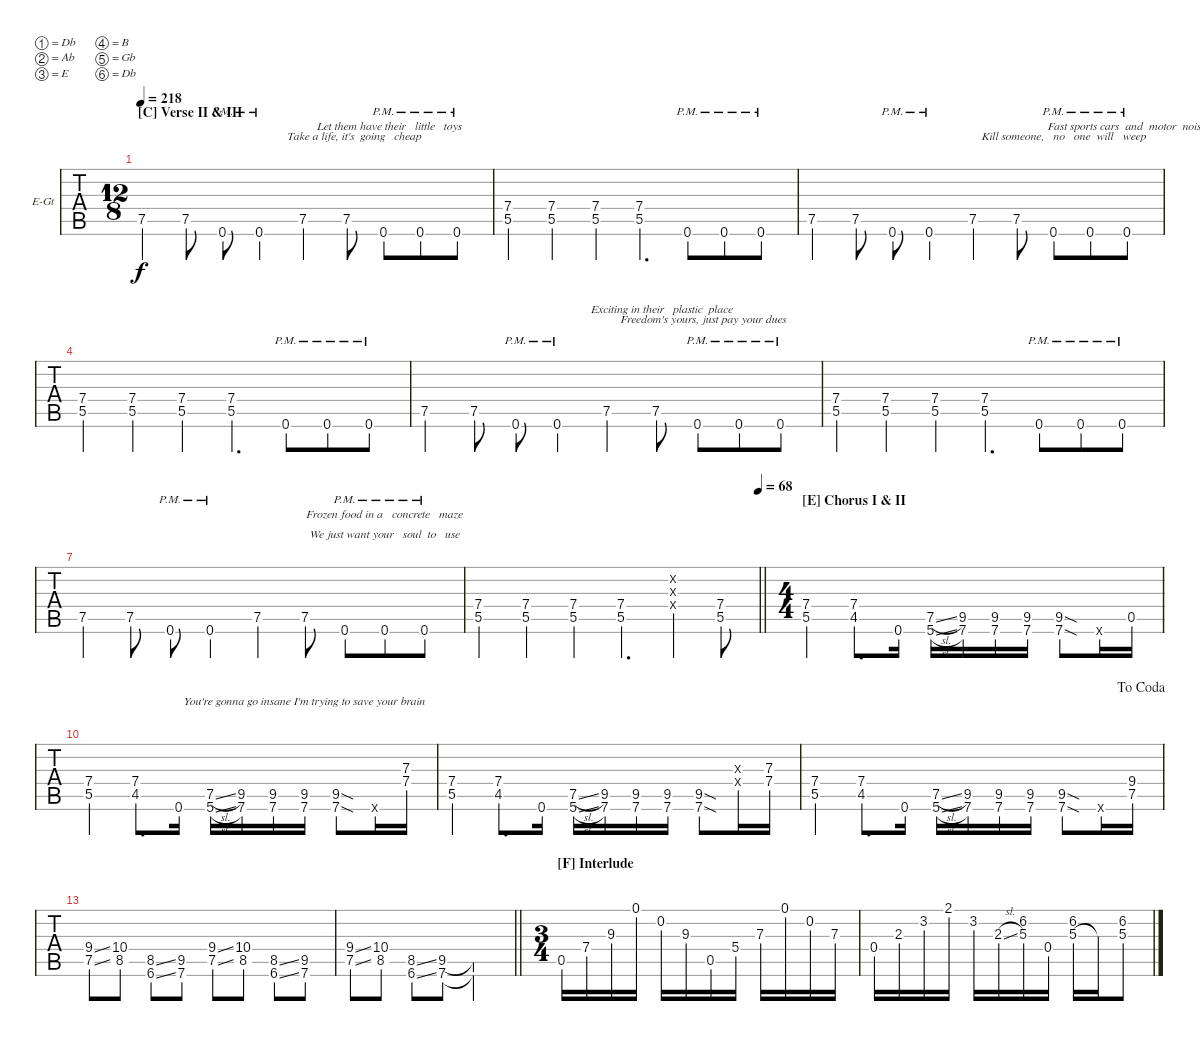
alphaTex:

\bracketExtendMode nobrackets
\firstSystemTrackNameOrientation horizontal
\otherSystemsTrackNameOrientation horizontal
\defaultBarNumberDisplay FirstOfSystem
\track ("Guitar 1" "E-Gt") {instrument distortionguitar}
\staff {tabs}
\tuning (Db4 Ab3 E3 B2 Gb2 Db2)
\ts (12 8)
\section ("C" "Verse II & III")
\tempo 218
\clef g2
\ks g
7.5.4{lyrics (0 "") lyrics (1 "") lyrics (2 "") lyrics (3 "") lyrics (4 "") dy f} 7.5.8{lyrics (0 "") lyrics (1 "") lyrics (2 "") lyrics (3 "") lyrics (4 "")} 0.6{pm}.8{lyrics (0 "") lyrics (1 "") lyrics (2 "") lyrics (3 "") lyrics (4 "")} 0.6{pm}.4{lyrics (0 "") lyrics (1 "") lyrics (2 "") lyrics (3 "") lyrics (4 "")} 7.5.4{lyrics (0 "") lyrics (1 "") lyrics (2 "") lyrics (3 "") lyrics (4 "")} 7.5.8{lyrics (0 "") lyrics (1 "") lyrics (2 "     Take a life, it's  going   cheap") lyrics (3 "") lyrics (4 "")} 0.6{pm}.8{lyrics (0 "    Let them have their   little   toys") lyrics (1 "") lyrics (2 "") lyrics (3 "") lyrics (4 "")} 0.6{pm}.8{lyrics (0 "") lyrics (1 "") lyrics (2 "") lyrics (3 "") lyrics (4 "")} 0.6{pm}.8{lyrics (0 "") lyrics (1 "") lyrics (2 "") lyrics (3 "") lyrics (4 "")} |
(7.4 5.5).4{lyrics (0 "") lyrics (1 "") lyrics (2 "") lyrics (3 "") lyrics (4 "")} (7.4 5.5).4{lyrics (0 "") lyrics (1 "") lyrics (2 "") lyrics (3 "") lyrics (4 "")} (7.4 5.5).4{lyrics (0 "") lyrics (1 "") lyrics (2 "") lyrics (3 "") lyrics (4 "")} (7.4 5.5).4{d lyrics (0 "") lyrics (1 "") lyrics (2 "") lyrics (3 "") lyrics (4 "")} 0.6{pm}.8{lyrics (0 "") lyrics (1 "") lyrics (2 "") lyrics (3 "") lyrics (4 "")} 0.6{pm}.8{lyrics (0 "") lyrics (1 "") lyrics (2 "") lyrics (3 "") lyrics (4 "")} 0.6{pm}.8{lyrics (0 "") lyrics (1 "") lyrics (2 "") lyrics (3 "") lyrics (4 "")} |
7.5.4{lyrics (0 "") lyrics (1 "") lyrics (2 "") lyrics (3 "") lyrics (4 "")} 7.5.8{lyrics (0 "") lyrics (1 "") lyrics (2 "") lyrics (3 "") lyrics (4 "")} 0.6{pm}.8{lyrics (0 "") lyrics (1 "") lyrics (2 "") lyrics (3 "") lyrics (4 "")} 0.6{pm}.4{lyrics (0 "") lyrics (1 "") lyrics (2 "") lyrics (3 "") lyrics (4 "")} 7.5.4{lyrics (0 "") lyrics (1 "") lyrics (2 "") lyrics (3 "") lyrics (4 "")} 7.5.8{lyrics (0 "") lyrics (1 "") lyrics (2 "") lyrics (3 "") lyrics (4 "")} 0.6{pm}.8{lyrics (0 "") lyrics (1 "") lyrics (2 "       Kill someone,   no   one  will   weep") lyrics (3 "") lyrics (4 "")} 0.6{pm}.8{lyrics (0 "") lyrics (1 "") lyrics (2 "") lyrics (3 "") lyrics (4 "")} 0.6{pm}.8{lyrics (0 "Fast sports cars  and  motor  noise") lyrics (1 "") lyrics (2 "") lyrics (3 "") lyrics (4 "")} |
(7.4 5.5).4{lyrics (0 "") lyrics (1 "") lyrics (2 "") lyrics (3 "") lyrics (4 "")} (7.4 5.5).4{lyrics (0 "") lyrics (1 "") lyrics (2 "") lyrics (3 "") lyrics (4 "")} (7.4 5.5).4{lyrics (0 "") lyrics (1 "") lyrics (2 "") lyrics (3 "") lyrics (4 "")} (7.4 5.5).4{d lyrics (0 "") lyrics (1 "") lyrics (2 "") lyrics (3 "") lyrics (4 "")} 0.6{pm}.8{lyrics (0 "") lyrics (1 "") lyrics (2 "") lyrics (3 "") lyrics (4 "")} 0.6{pm}.8{lyrics (0 "") lyrics (1 "") lyrics (2 "") lyrics (3 "") lyrics (4 "")} 0.6{pm}.8{lyrics (0 "") lyrics (1 "") lyrics (2 "") lyrics (3 "") lyrics (4 "")} |
7.5.4{lyrics (0 "") lyrics (1 "") lyrics (2 "") lyrics (3 "") lyrics (4 "")} 7.5.8{lyrics (0 "") lyrics (1 "") lyrics (2 "") lyrics (3 "") lyrics (4 "")} 0.6{pm}.8{lyrics (0 "") lyrics (1 "") lyrics (2 "") lyrics (3 "") lyrics (4 "")} 0.6{pm}.4{lyrics (0 "") lyrics (1 "") lyrics (2 "") lyrics (3 "") lyrics (4 "")} 7.5.4{lyrics (0 "") lyrics (1 "") lyrics (2 "") lyrics (3 "") lyrics (4 "")} 7.5.8{lyrics (0 "    Exciting in their   plastic  place") lyrics (1 "") lyrics (2 "") lyrics (3 "") lyrics (4 "")} 0.6{pm}.8{lyrics (0 "") lyrics (1 "") lyrics (2 "    Freedom's yours, just pay your dues") lyrics (3 "") lyrics (4 "")} 0.6{pm}.8{lyrics (0 "") lyrics (1 "") lyrics (2 "") lyrics (3 "") lyrics (4 "")} 0.6{pm}.8{lyrics (0 "") lyrics (1 "") lyrics (2 "") lyrics (3 "") lyrics (4 "")} |
(7.4 5.5).4{lyrics (0 "") lyrics (1 "") lyrics (2 "") lyrics (3 "") lyrics (4 "")} (7.4 5.5).4{lyrics (0 "") lyrics (1 "") lyrics (2 "") lyrics (3 "") lyrics (4 "")} (7.4 5.5).4{lyrics (0 "") lyrics (1 "") lyrics (2 "") lyrics (3 "") lyrics (4 "")} (7.4 5.5).4{d lyrics (0 "") lyrics (1 "") lyrics (2 "") lyrics (3 "") lyrics (4 "")} 0.6{pm}.8{lyrics (0 "") lyrics (1 "") lyrics (2 "") lyrics (3 "") lyrics (4 "")} 0.6{pm}.8{lyrics (0 "") lyrics (1 "") lyrics (2 "") lyrics (3 "") lyrics (4 "")} 0.6{pm}.8{lyrics (0 "") lyrics (1 "") lyrics (2 "") lyrics (3 "") lyrics (4 "")} |
7.5.4{lyrics (0 "") lyrics (1 "") lyrics (2 "") lyrics (3 "") lyrics (4 "")} 7.5.8{lyrics (0 "") lyrics (1 "") lyrics (2 "") lyrics (3 "") lyrics (4 "")} 0.6{pm}.8{lyrics (0 "") lyrics (1 "") lyrics (2 "") lyrics (3 "") lyrics (4 "")} 0.6{pm}.4{lyrics (0 "") lyrics (1 "") lyrics (2 "") lyrics (3 "") lyrics (4 "")} 7.5.4{lyrics (0 "") lyrics (1 "") lyrics (2 "") lyrics (3 "") lyrics (4 "")} 7.5.8{lyrics (0 "") lyrics (1 "") lyrics (2 "") lyrics (3 "") lyrics (4 "")} 0.6{pm}.8{lyrics (0 "") lyrics (1 "") lyrics (2 "") lyrics (3 "") lyrics (4 "")} 0.6{pm}.8{lyrics (0 "Frozen food in a   concrete   maze") lyrics (1 "") lyrics (2 "We just want your   soul  to   use") lyrics (3 "") lyrics (4 "")} 0.6{pm}.8{lyrics (0 "") lyrics (1 "") lyrics (2 "") lyrics (3 "") lyrics (4 "")} |
\tempo (68 1)
\barLineRight lightlight
(7.4 5.5).4{lyrics (0 "") lyrics (1 "") lyrics (2 "") lyrics (3 "") lyrics (4 "")} (7.4 5.5).4{lyrics (0 "") lyrics (1 "") lyrics (2 "") lyrics (3 "") lyrics (4 "")} (7.4 5.5).4{lyrics (0 "") lyrics (1 "") lyrics (2 "") lyrics (3 "") lyrics (4 "")} (7.4 5.5).4{d lyrics (0 "") lyrics (1 "") lyrics (2 "") lyrics (3 "") lyrics (4 "")} (3.2{x} 2.3{x} 0.4{x}).4{lyrics (0 "") lyrics (1 "") lyrics (2 "") lyrics (3 "") lyrics (4 "")} (7.4 5.5).8{lyrics (0 "") lyrics (1 "") lyrics (2 "") lyrics (3 "") lyrics (4 "")} |
\ts (4 4)
\section ("E" "Chorus I & II")
\ks c
(7.4 5.5).4{lyrics (0 "") lyrics (1 "") lyrics (2 "") lyrics (3 "") lyrics (4 "")} (7.4 4.5).8{d lyrics (0 "") lyrics (1 "") lyrics (2 "") lyrics (3 "") lyrics (4 "")} 0.6.16{lyrics (0 "") lyrics (1 "") lyrics (2 "") lyrics (3 "") lyrics (4 "")} (7.5{sl} 5.6{sl}).16{lyrics (0 "") lyrics (1 "") lyrics (2 "") lyrics (3 "") lyrics (4 "")} (9.5 7.6).16{lyrics (0 "") lyrics (1 "") lyrics (2 "") lyrics (3 "") lyrics (4 "")} (9.5 7.6).16{lyrics (0 "") lyrics (1 "") lyrics (2 "") lyrics (3 "") lyrics (4 "")} (9.5 7.6).16{lyrics (0 "") lyrics (1 "") lyrics (2 "") lyrics (3 "") lyrics (4 "")} (9.5{sod} 7.6{sod}).8{lyrics (0 "") lyrics (1 "") lyrics (2 "") lyrics (3 "") lyrics (4 "")} 0.6{x}.16{lyrics (0 "") lyrics (1 "") lyrics (2 "") lyrics (3 "") lyrics (4 "")} 0.5.16{lyrics (0 "") lyrics (1 "") lyrics (2 "") lyrics (3 "") lyrics (4 "")} |
(7.4 5.5).4{lyrics (0 "") lyrics (1 "") lyrics (2 "") lyrics (3 "") lyrics (4 "")} (7.4 4.5).8{d lyrics (0 "") lyrics (1 "") lyrics (2 "") lyrics (3 "") lyrics (4 "")} 0.6.16{lyrics (0 "") lyrics (1 "") lyrics (2 "") lyrics (3 "") lyrics (4 "")} (7.5{sl} 5.6{sl}).16{lyrics (0 "") lyrics (1 "") lyrics (2 "") lyrics (3 "") lyrics (4 "")} (9.5 7.6).16{lyrics (0 "") lyrics (1 "") lyrics (2 "") lyrics (3 "") lyrics (4 "")} (9.5 7.6).16{lyrics (0 "") lyrics (1 "") lyrics (2 "") lyrics (3 "") lyrics (4 "")} (9.5 7.6).16{lyrics (0 "You're gonna go insane I'm trying to save your brain") lyrics (1 "") lyrics (2 "") lyrics (3 "") lyrics (4 "")} (9.5{sod} 7.6{sod}).8{lyrics (0 "") lyrics (1 "") lyrics (2 "") lyrics (3 "") lyrics (4 "")} 0.6{x}.16{lyrics (0 "") lyrics (1 "") lyrics (2 "") lyrics (3 "") lyrics (4 "")} (7.3 7.4).16{lyrics (0 "") lyrics (1 "") lyrics (2 "") lyrics (3 "") lyrics (4 "")} |
(7.4 5.5).4{lyrics (0 "") lyrics (1 "") lyrics (2 "") lyrics (3 "") lyrics (4 "")} (7.4 4.5).8{d lyrics (0 "") lyrics (1 "") lyrics (2 "") lyrics (3 "") lyrics (4 "")} 0.6.16{lyrics (0 "") lyrics (1 "") lyrics (2 "") lyrics (3 "") lyrics (4 "")} (7.5{sl} 5.6{sl}).16{lyrics (0 "") lyrics (1 "") lyrics (2 "") lyrics (3 "") lyrics (4 "")} (9.5 7.6).16 (9.5 7.6).16 (9.5 7.6).16 (9.5{sod} 7.6{sod}).8 (0.3{x} 0.4{x}).16 (7.3 7.4).16 |
\jump dacoda
(7.4 5.5).4{lyrics (0 "") lyrics (1 "") lyrics (2 "") lyrics (3 "") lyrics (4 "")} (7.4 4.5).8{d lyrics (0 "") lyrics (1 "") lyrics (2 "") lyrics (3 "") lyrics (4 "")} 0.6.16{lyrics (0 "") lyrics (1 "") lyrics (2 "") lyrics (3 "") lyrics (4 "")} (7.5{sl} 5.6{sl}).16{lyrics (0 "") lyrics (1 "") lyrics (2 "") lyrics (3 "") lyrics (4 "")} (9.5 7.6).16 (9.5 7.6).16 (9.5 7.6).16 (9.5{sod} 7.6{sod}).8 0.6{x}.16 (7.5 9.4).16 |
(7.5{ss} 9.4{ss}).8{lyrics (0 "") lyrics (1 "") lyrics (2 "") lyrics (3 "") lyrics (4 "")} (8.5 10.4).8{lyrics (0 "") lyrics (1 "") lyrics (2 "") lyrics (3 "") lyrics (4 "")} (8.5{ss} 6.6{ss}).8{lyrics (0 "") lyrics (1 "") lyrics (2 "") lyrics (3 "") lyrics (4 "")} (9.5 7.6).8{lyrics (0 "") lyrics (1 "") lyrics (2 "") lyrics (3 "") lyrics (4 "")} (7.5{ss} 9.4{ss}).8 (8.5 10.4).8 (8.5{ss} 6.6{ss}).8 (9.5 7.6).8 |
\barLineRight lightlight
(7.5{ss} 9.4{ss}).8{lyrics (0 "") lyrics (1 "") lyrics (2 "") lyrics (3 "") lyrics (4 "")} (8.5 10.4).8{lyrics (0 "") lyrics (1 "") lyrics (2 "") lyrics (3 "") lyrics (4 "")} (8.5{ss} 6.6{ss}).8{lyrics (0 "") lyrics (1 "") lyrics (2 "") lyrics (3 "") lyrics (4 "")} (9.5 7.6).8{lyrics (0 "") lyrics (1 "") lyrics (2 "") lyrics (3 "") lyrics (4 "")} (9.5{t} 7.6{t}).2 |
\ts (3 4)
\section ("F" "Interlude")
0.5.16{lyrics (0 "") lyrics (1 "") lyrics (2 "") lyrics (3 "") lyrics (4 "")} 7.4.16{lyrics (0 "") lyrics (1 "") lyrics (2 "") lyrics (3 "") lyrics (4 "")} 9.3.16{lyrics (0 "") lyrics (1 "") lyrics (2 "") lyrics (3 "") lyrics (4 "")} 0.1.16{lyrics (0 "") lyrics (1 "") lyrics (2 "") lyrics (3 "") lyrics (4 "")} 0.2.16 9.3.16 0.5.16 5.4.16 7.3.16 0.1.16 0.2.16 7.3.16 |
0.4.16{lyrics (0 "") lyrics (1 "") lyrics (2 "") lyrics (3 "") lyrics (4 "") beam invert} 2.3.16{lyrics (0 "") lyrics (1 "") lyrics (2 "") lyrics (3 "") lyrics (4 "") beam invert} 3.2.16{lyrics (0 "") lyrics (1 "") lyrics (2 "") lyrics (3 "") lyrics (4 "") beam invert} 2.1.16{lyrics (0 "") lyrics (1 "") lyrics (2 "") lyrics (3 "") lyrics (4 "") beam invert} 3.2.16 2.3{sl}.16 (6.2 5.3).16 0.4.16 (6.2 5.3).16 5.3{t}.16 (6.2 5.3).8
